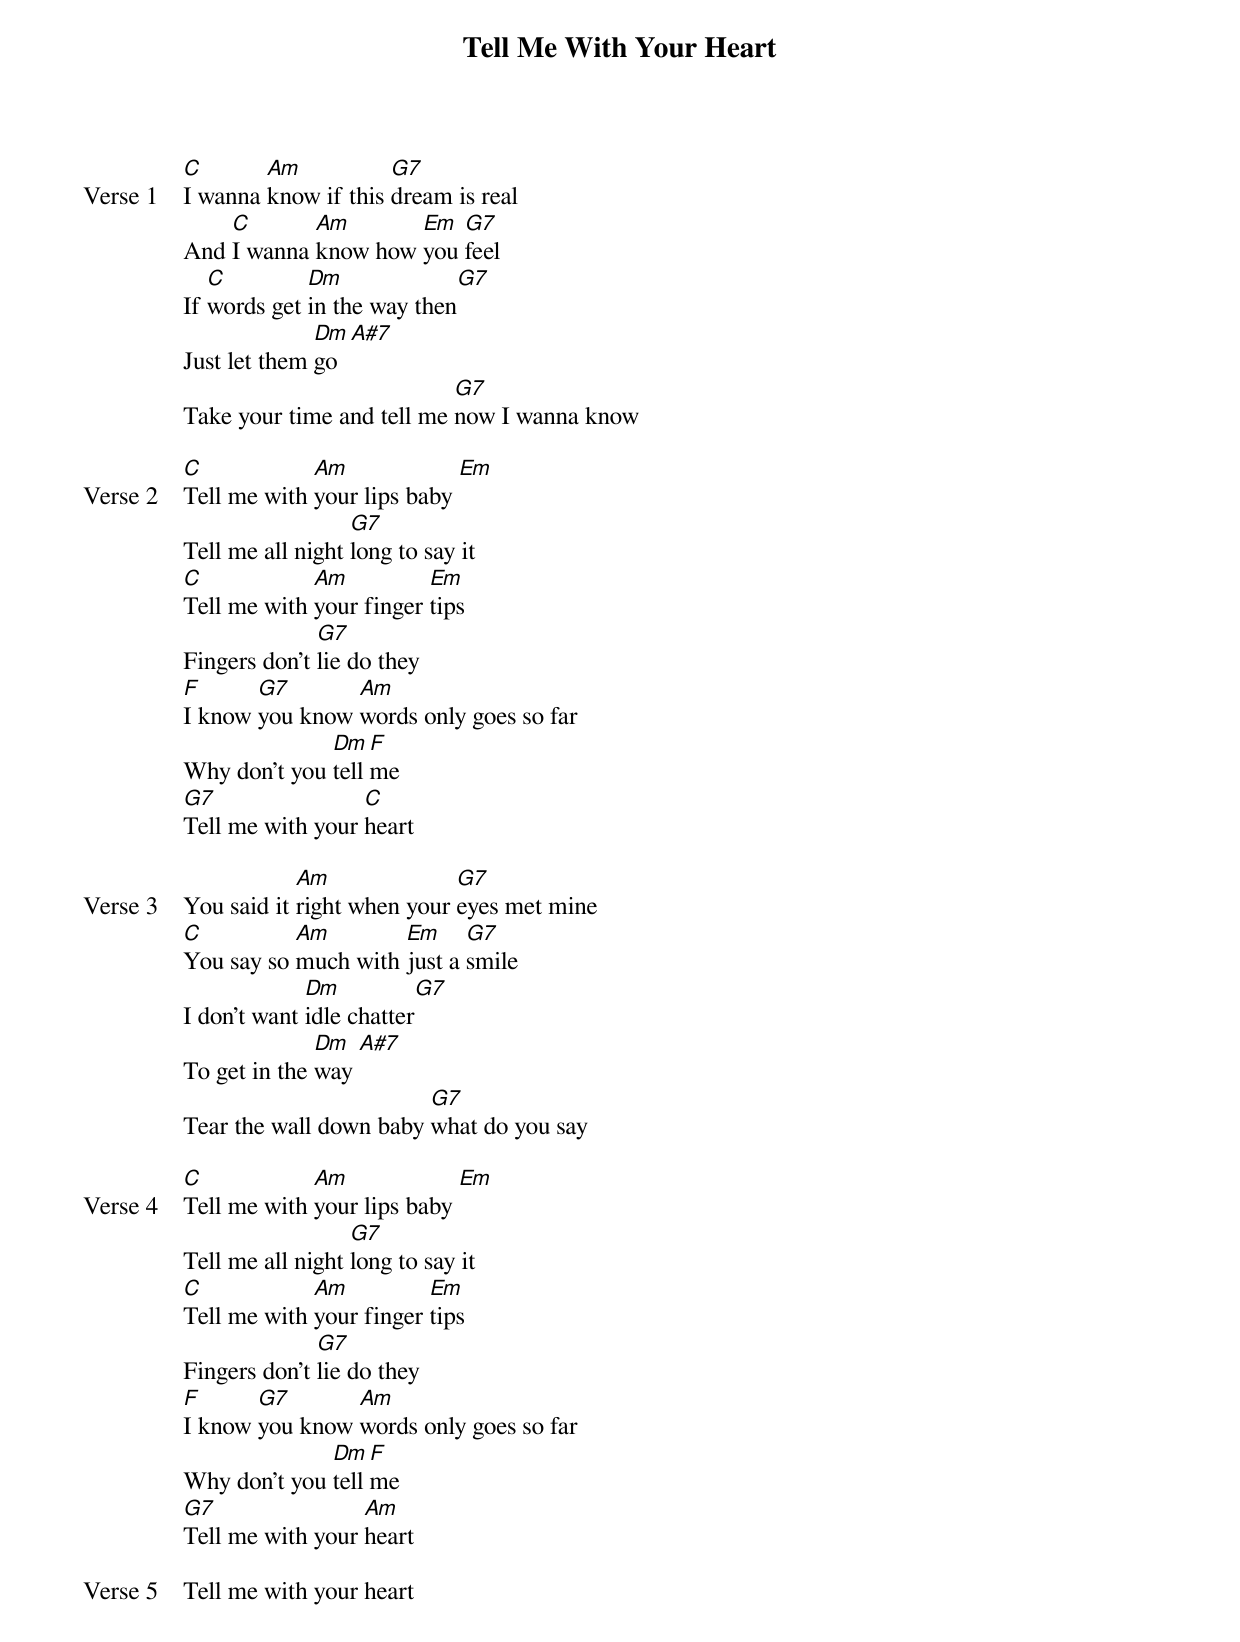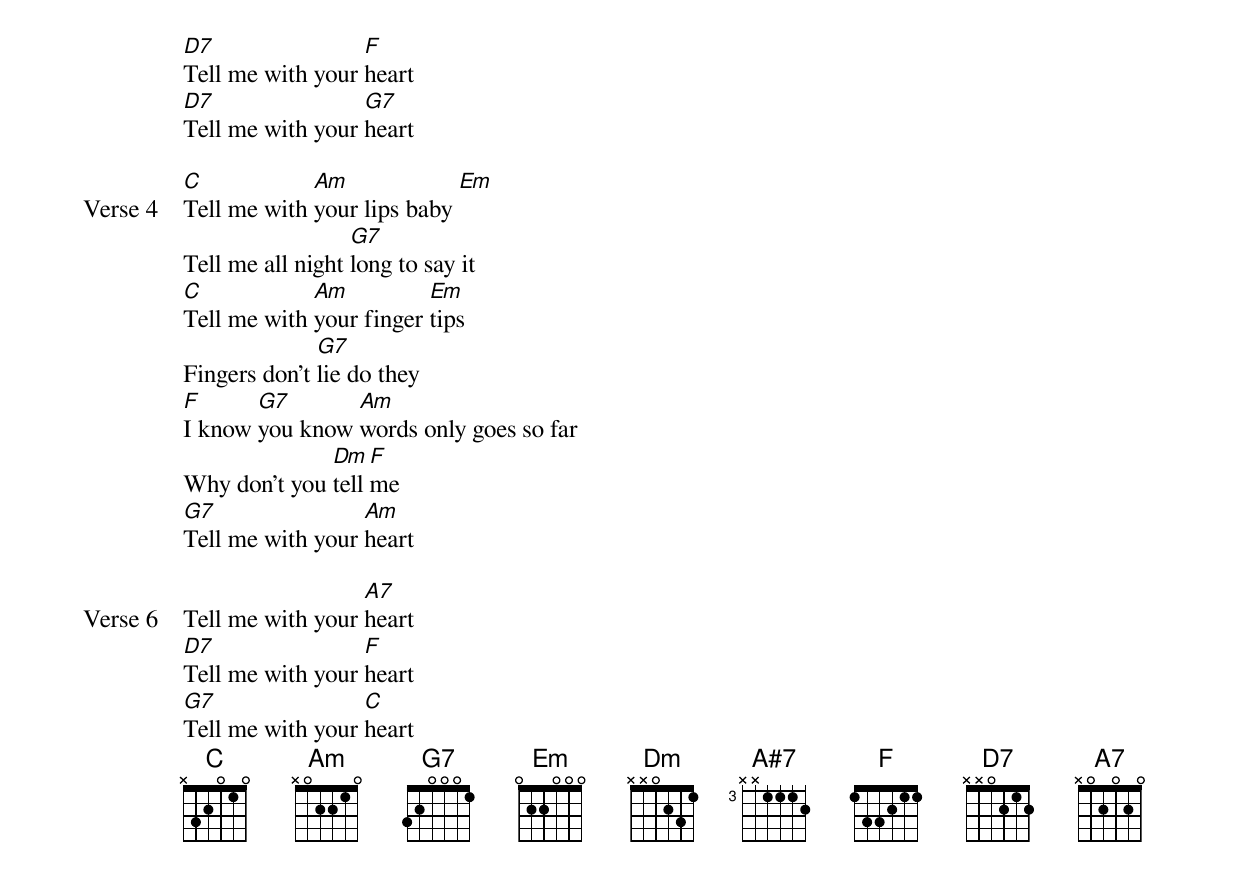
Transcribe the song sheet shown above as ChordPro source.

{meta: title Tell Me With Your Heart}
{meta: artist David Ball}
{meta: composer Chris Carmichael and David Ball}
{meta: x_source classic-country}
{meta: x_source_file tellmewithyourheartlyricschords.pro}
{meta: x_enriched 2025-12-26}

{start_of_verse: Verse 1}
[C]I wanna [Am]know if this [G7]dream is real
And [C]I wanna [Am]know how [Em]you [G7]feel
If [C]words get [Dm]in the way then[G7]
Just let them [Dm]go  [A#7]
Take your time and tell me [G7]now I wanna know
{end_of_verse}

{start_of_verse: Verse 2}
[C]Tell me with [Am]your lips baby [Em]
Tell me all night [G7]long to say it
[C]Tell me with [Am]your finger [Em]tips
Fingers don't [G7]lie do they
[F]I know [G7]you know [Am]words only goes so far
Why don't you [Dm]tell [F]me
[G7]Tell me with your [C]heart
{end_of_verse}

{start_of_verse: Verse 3}
You said it [Am]right when your [G7]eyes met mine
[C]You say so [Am]much with [Em]just a [G7]smile
I don't want [Dm]idle chatter[G7]
To get in the [Dm]way [A#7]
Tear the wall down baby [G7]what do you say
{end_of_verse}

{start_of_verse: Verse 4}
[C]Tell me with [Am]your lips baby [Em]
Tell me all night [G7]long to say it
[C]Tell me with [Am]your finger [Em]tips
Fingers don't [G7]lie do they
[F]I know [G7]you know [Am]words only goes so far
Why don't you [Dm]tell [F]me
[G7]Tell me with your [Am]heart
{end_of_verse}

{start_of_verse: Verse 5}
Tell me with your heart
[D7]Tell me with your [F]heart
[D7]Tell me with your [G7]heart
{end_of_verse}

{start_of_verse: Verse 4}
[C]Tell me with [Am]your lips baby [Em]
Tell me all night [G7]long to say it
[C]Tell me with [Am]your finger [Em]tips
Fingers don't [G7]lie do they
[F]I know [G7]you know [Am]words only goes so far
Why don't you [Dm]tell [F]me
[G7]Tell me with your [Am]heart
{end_of_verse}

{start_of_verse: Verse 6}
Tell me with your [A7]heart
[D7]Tell me with your [F]heart
[G7]Tell me with your [C]heart
{end_of_verse}
